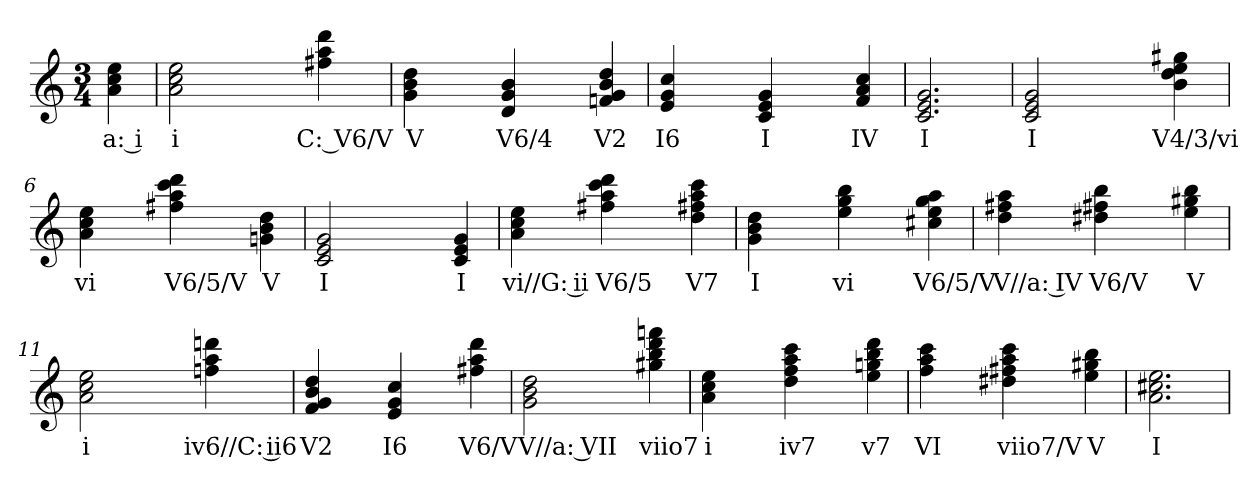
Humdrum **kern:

**kern	**text
*part1	*part1
*staff1	*staff1
*k[]	*
*a:	*
*M3/4	*
=	=
4a 4cc 4ee	a: i
=1	=1
2a 2cc 2ee	i
2ryy	.
4ff#X 4aa 4ddd	C: V6/V
=2	=2
4g 4b 4dd	V
4ryy	.
4d 4g 4b	V6/4
4ryy	.
4fn 4g 4b 4dd	V2
=3	=3
4e 4g 4cc	I6
4ryy	.
4c 4e 4g	I
4ryy	.
4f 4a 4cc	IV
=4	=4
2.c 2.e 2.g	I
=5	=5
2c 2e 2g	I
2ryy	.
4b 4dd 4ee 4gg#X	V4/3/vi
=6	=6
4a 4cc 4ee	vi
4ryy	.
4ff#X 4aa 4ccc 4ddd	V6/5/V
4ryy	.
4gn 4b 4dd	V
=7	=7
2c 2e 2g	I
2ryy	.
4c 4e 4g	I
=8	=8
4a 4cc 4ee	vi//G: ii
4ryy	.
4ff#X 4aa 4ccc 4ddd	V6/5
4ryy	.
4dd 4ff#X 4aa 4ccc	V7
=9	=9
4g 4b 4dd	I
4ryy	.
4ee 4gg 4bb	vi
4ryy	.
4cc#X 4ee 4gg 4aa	V6/5/V
=10	=10
4dd 4ff#X 4aa	V//a: IV
4ryy	.
4dd#X 4ff#X 4bb	V6/V
4ryy	.
4ee 4gg#X 4bb	V
=11	=11
2a 2cc 2ee	i
2ryy	.
4ffn 4aa 4dddn	iv6//C: ii6
=12	=12
4f 4g 4b 4dd	V2
4ryy	.
4e 4g 4cc	I6
4ryy	.
4ff#X 4aa 4ddd	V6/V
=13	=13
2g 2b 2dd	V//a: VII
2ryy	.
4gg#X 4bb 4ddd 4fffn	viio7
=14	=14
4a 4cc 4ee	i
4ryy	.
4dd 4ff 4aa 4ccc	iv7
4ryy	.
4ee 4ggn 4bb 4ddd	v7
=15	=15
4ff 4aa 4ccc	VI
4ryy	.
4dd#X 4ff#X 4aa 4ccc	viio7/V
4ryy	.
4ee 4gg#X 4bb	V
=16	=16
2.a 2.cc#X 2.ee	I
=	=
*-	*-
